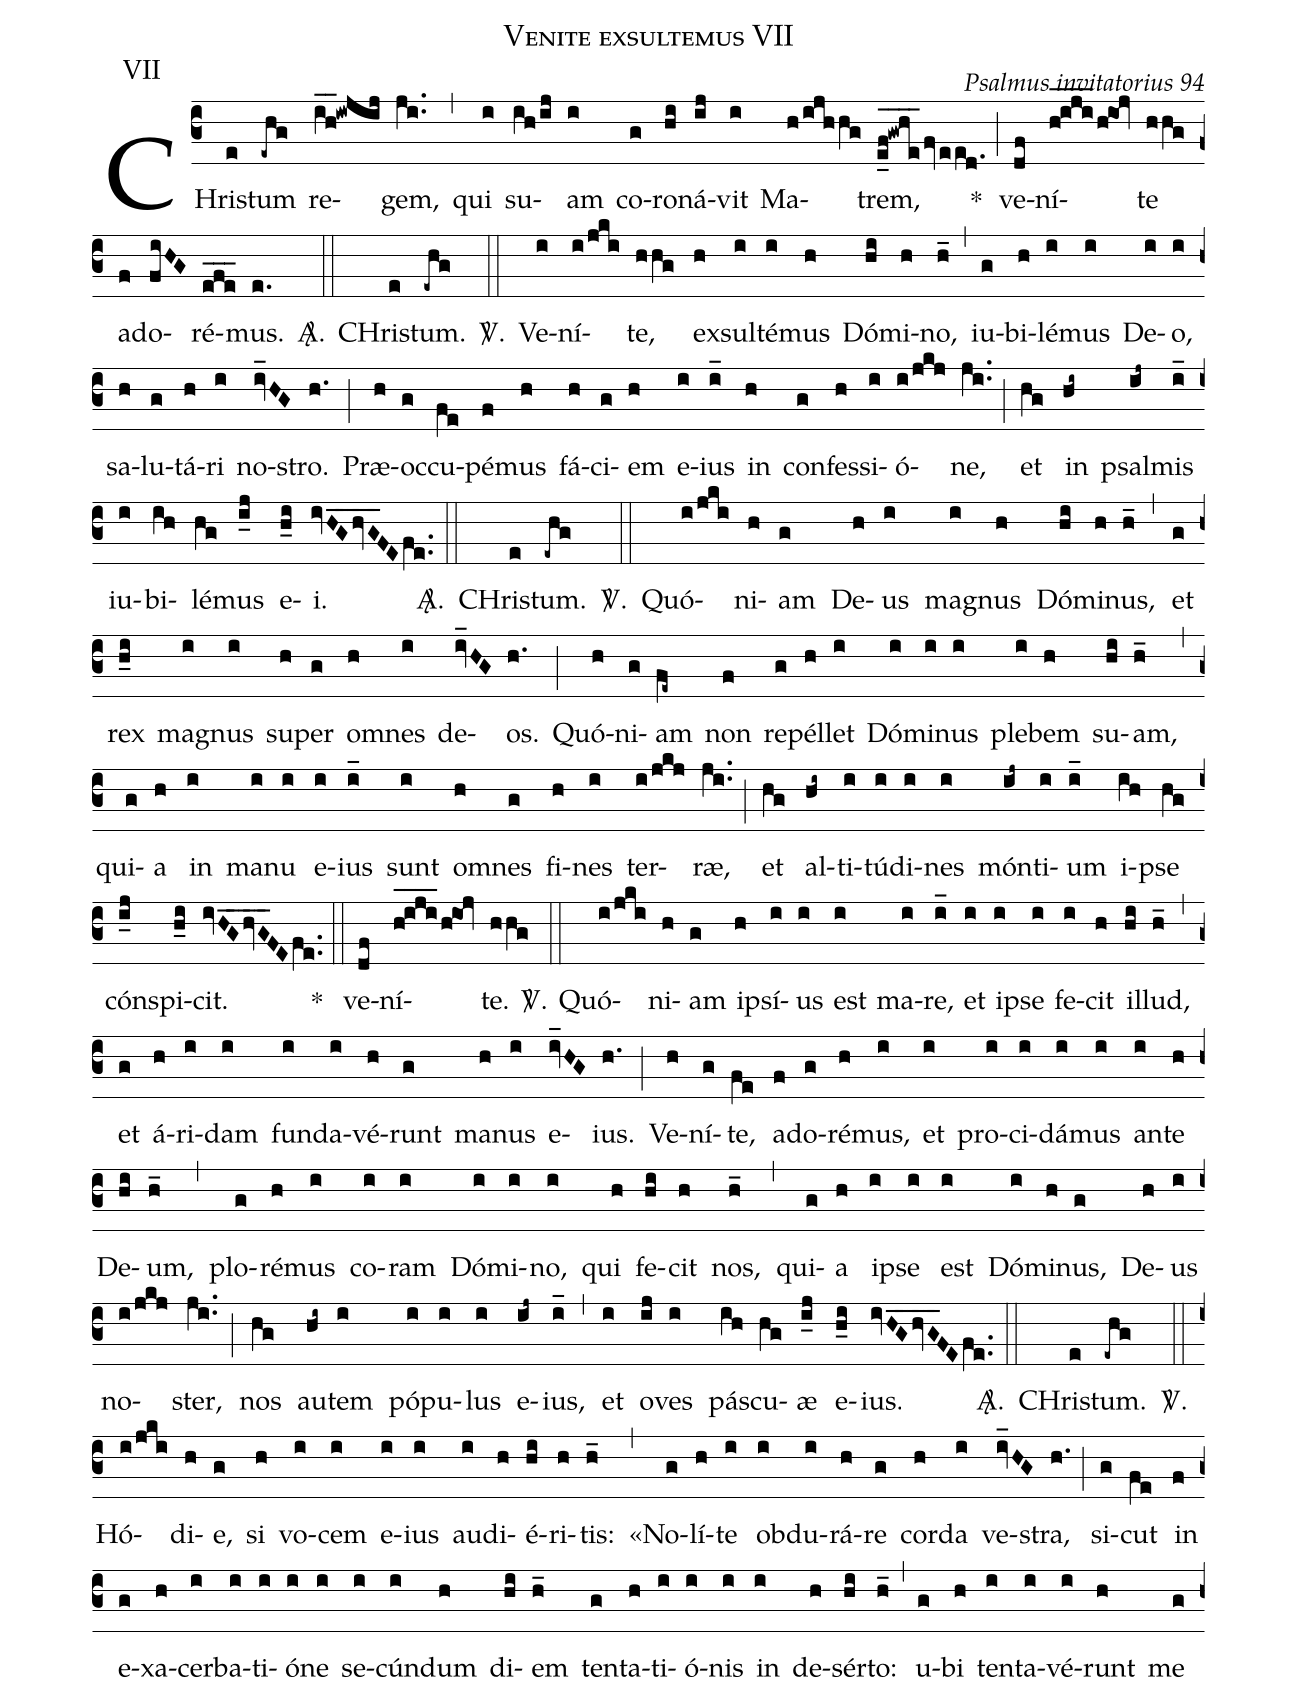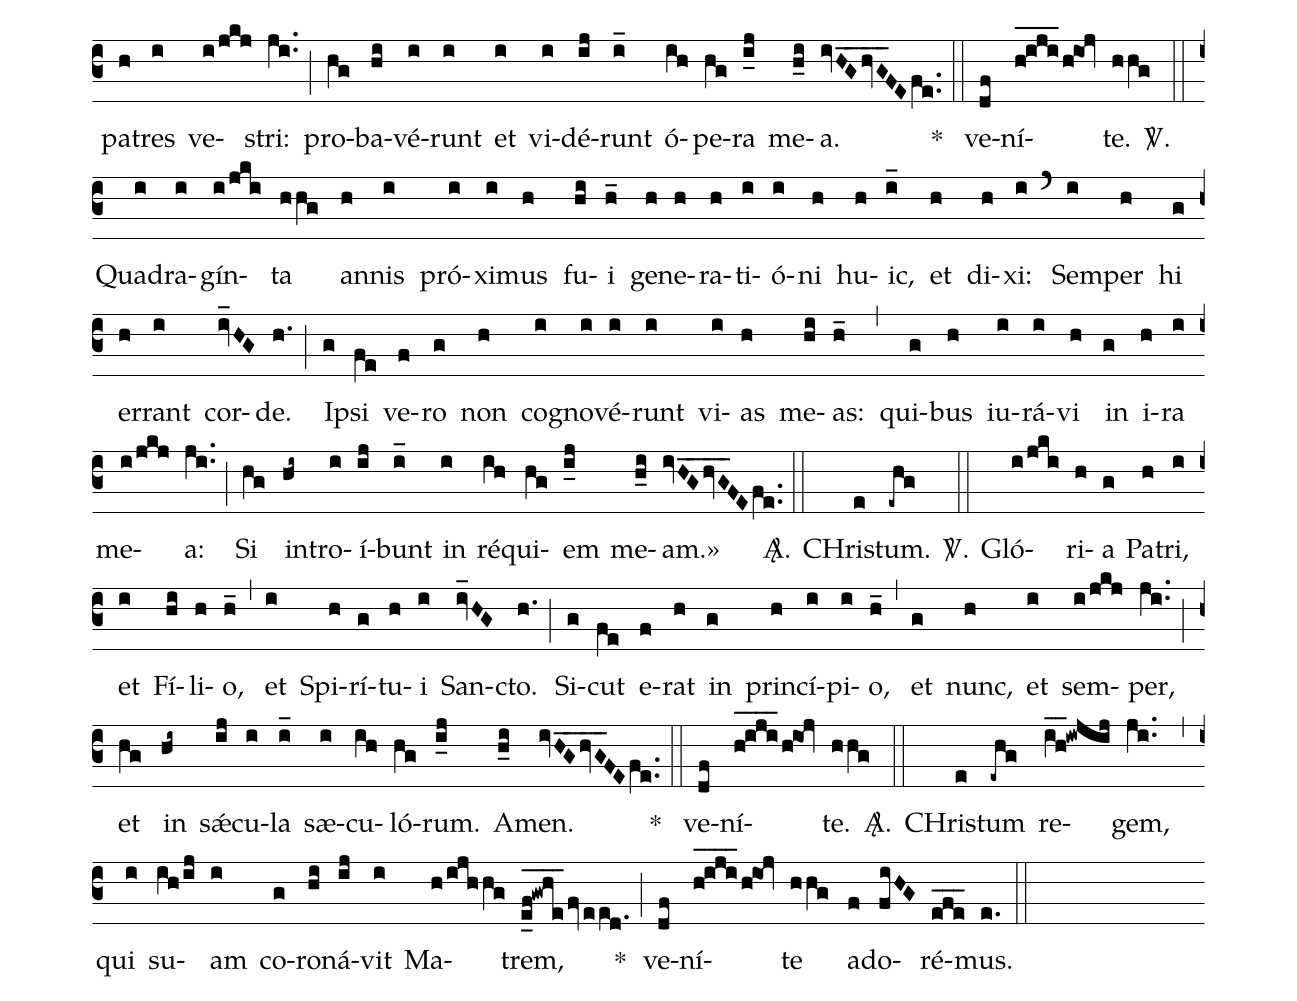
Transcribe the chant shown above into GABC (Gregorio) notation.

name:Venite exsultemus VII;
office-part:Varia;
annotation:VII;
mode:7;
commentary:Psalmus invitatorius 94;
%%
(c3)
CHri(e)stum(-ehg) re(i_h_!iwjij)gem,(ji..) (,)
qui(i) su(ih/ij)am(i) co(g)ro(hi)ná(ij)vit(i) Ma(h/ijhhg)trem,(e_f_!gw_h_e_/fveed.) *(;)
ve(df)ní(h_!i_j_i_h!ioj)te(hhg) a(f)do(fiHG)ré(e_f_e_)mus.(e.) <sp>A/</sp>.(::)

CHri(e)stum.(-ehg)  <sp>V/</sp>.(::)

Ve(i)ní(i/jki)te,(hhg) ex(h)sul(i)té(i)mus(h) Dó(hi)mi(h)no,(h_) (,)
iu(g)bi(h)lé(i)mus(i) De(i)o,(i) sa(h)lu(g)tá(h)ri(i) no(iv_HG)stro.(h.) (;)
Præ(h)oc(g)cu(fe)pé(f)mus(h) fá(h)ci(g)em(h) e(i)ius(i_)
in(h) con(g)fes(h)si(i)ó(i/jkj)ne,(ji..) (;)
et(hg) in(hi~) psal(ij~)mis(i_)
iu(i)bi(ih)lé(hg)mus(i_j) e(h_i)i.(ivH_G_hv_G_FEfe..) <sp>A/</sp>.(::)

CHri(e)stum.(-ehg)  <sp>V/</sp>.(::)

Quó(i/jki)ni(h)am(g) De(h)us(i) ma(i)gnus(h) Dó(hi)mi(h)nus,(h_) (,)
et(g) rex(h_i) ma(i)gnus(i) su(h)per(g) om(h)nes(i) de(iv_HG)os.(h.) (;)
Quó(h)ni(g)am(fe~) non(f) re(g)pél(h)let(i) Dó(i)mi(i)nus(i) ple(i)bem(h) su(hi)am,(h_) (,)
qui(g)a(h) in(i) ma(i)nu(i) e(i)ius(i_)
sunt(i) om(h)nes(g) fi(h)nes(i) ter(i/jkj)ræ,(ji..) (;)
et(hg) al(hi~)ti(i)tú(i)di(i)nes(i) món(ij~)ti(i)um(i_)
i(ih)pse(hg) cón(i_j)spi(h_i)cit.(ivH_G_hv_G_FEfe..) *(::)

ve(df)ní(h_!i_j_i_h!ioj)te.(hhg)  <sp>V/</sp>.(::)

Quó(i/jki)ni(h)am(g) i(h)psí(i)us(i) est(i) ma(i)re,(i_) et(i) i(i)pse(i) fe(i)cit(h) il(hi)lud,(h_) (,)
et(g) á(h)ri(i)dam(i) fun(i)da(i)vé(h)runt(g) ma(h)nus(i) e(iv_HG)ius.(h.) (;)
Ve(h)ní(g)te,(fe) a(f)do(g)ré(h)mus,(i) et(i) pro(i)ci(i)dá(i)mus(i) an(i)te(h) De(hi)um,(h_) (,)
plo(g)ré(h)mus(i) co(i)ram(i) Dó(i)mi(i)no,(i) qui(h) fe(hi)cit(h) nos,(h_) (,)
qui(g)a(h) i(i)pse(i) est(i) Dó(i)mi(h)nus,(g) De(h)us(i) no(i/jkj)ster,(ji..) (;)
nos(hg) au(hi~)tem(i) pó(i)pu(i)lus(i) e(ij~)ius,(i_) (,)
et(i) o(ij)ves(i) pá(ih)scu(hg)æ(i_j) e(h_i)ius.(ivH_G_hv_G_FEfe..) <sp>A/</sp>.(::)

CHri(e)stum.(-ehg)  <sp>V/</sp>.(::)

Hó(i/jki)di(h)e,(g) si(h) vo(i)cem(i) e(i)ius(i) au(i)di(h)é(hi)ri(h)tis:(h_) (,)
«No(g)lí(h)te(i) ob(i)du(i)rá(h)re(g) cor(h)da(i) ve(iv_HG)stra,(h.) (;)
si(g)cut(fe) in(f) e(g)xa(h)cer(i)ba(i)ti(i)ó(i)ne(i) se(i)cún(i)dum(h) di(hi)em(h_)
ten(g)ta(h)ti(i)ó(i)nis(i) in(i) de(h)sér(hi)to:(h_) (,)
u(g)bi(h) ten(i)ta(i)vé(i)runt(h) me(g) pa(h)tres(i) ve(i/jkj)stri:(ji..) (;)
pro(hg)ba(hi)vé(i)runt(i) et(i) vi(i)dé(ij)runt(i_)
ó(ih)pe(hg)ra(i_j) me(h_i)a.(ivH_G_hv_G_FEfe..) *(::)

ve(df)ní(h_!i_j_i_h!ioj)te.(hhg)  <sp>V/</sp>.(::)

Qua(i)dra(i)gín(i/jki)ta(hhg) an(h)nis(i) pró(i)xi(i)mus(h) fu(hi)i(h_)
ge(h)ne(h)ra(h)ti(i)ó(i)ni(h) hu(h)ic,(i_) et(h) di(h)xi:(i) (`)
Sem(i)per(h) hi(g) er(h)rant(i) cor(iv_HG)de.(h.) (;)
I(g)psi(fe) ve(f)ro(g) non(h) co(i)gno(i)vé(i)runt(i) vi(i)as(h) me(hi)as:(h_) (,)
qui(g)bus(h) iu(i)rá(i)vi(h) in(g) i(h)ra(i) me(i/jkj)a:(ji..) (;)
Si(hg) in(hi~)tro(i)í(ij)bunt(i_)
in(i) ré(ih)qui(hg)em(i_j) me(h_i)am.»(ivH_G_hv_G_FEfe..) <sp>A/</sp>.(::)

CHri(e)stum.(-ehg)  <sp>V/</sp>.(::)

Gló(i/jki)ri(h)a(g) Pa(h)tri,(i) et(i) Fí(hi)li(h)o,(h_) (,)
et(i) Spi(h)rí(g)tu(h)i(i) San(iv_HG)cto.(h.) (;)
Si(g)cut(fe) e(f)rat(h) in(g) prin(h)cí(i)pi(i)o,(h_) (,)
et(g) nunc,(h) et(i) sem(i/jkj)per,(ji..) (;)
et(hg) in(hi~)  sǽ(ij)cu(i)la(i_) sæ(i)cu(ih)ló(hg)rum.(i_j) A(h_i)men.(ivH_G_hv_G_FEfe..) *(::)

ve(df)ní(h_!i_j_i_h!ioj)te.(hhg)  <sp>A/</sp>.(::)

CHri(e)stum(-ehg) re(i_h_!iwjij)gem,(ji..) (,)
qui(i) su(ih/ij)am(i) co(g)ro(hi)ná(ij)vit(i) Ma(h/ijhhg)trem,(e_f_!gw_h_e_/fveed.) *(;)
ve(df)ní(h_!i_j_i_h!ioj)te(hhg) a(f)do(fiHG)ré(e_f_e_)mus.(e.) (::)
